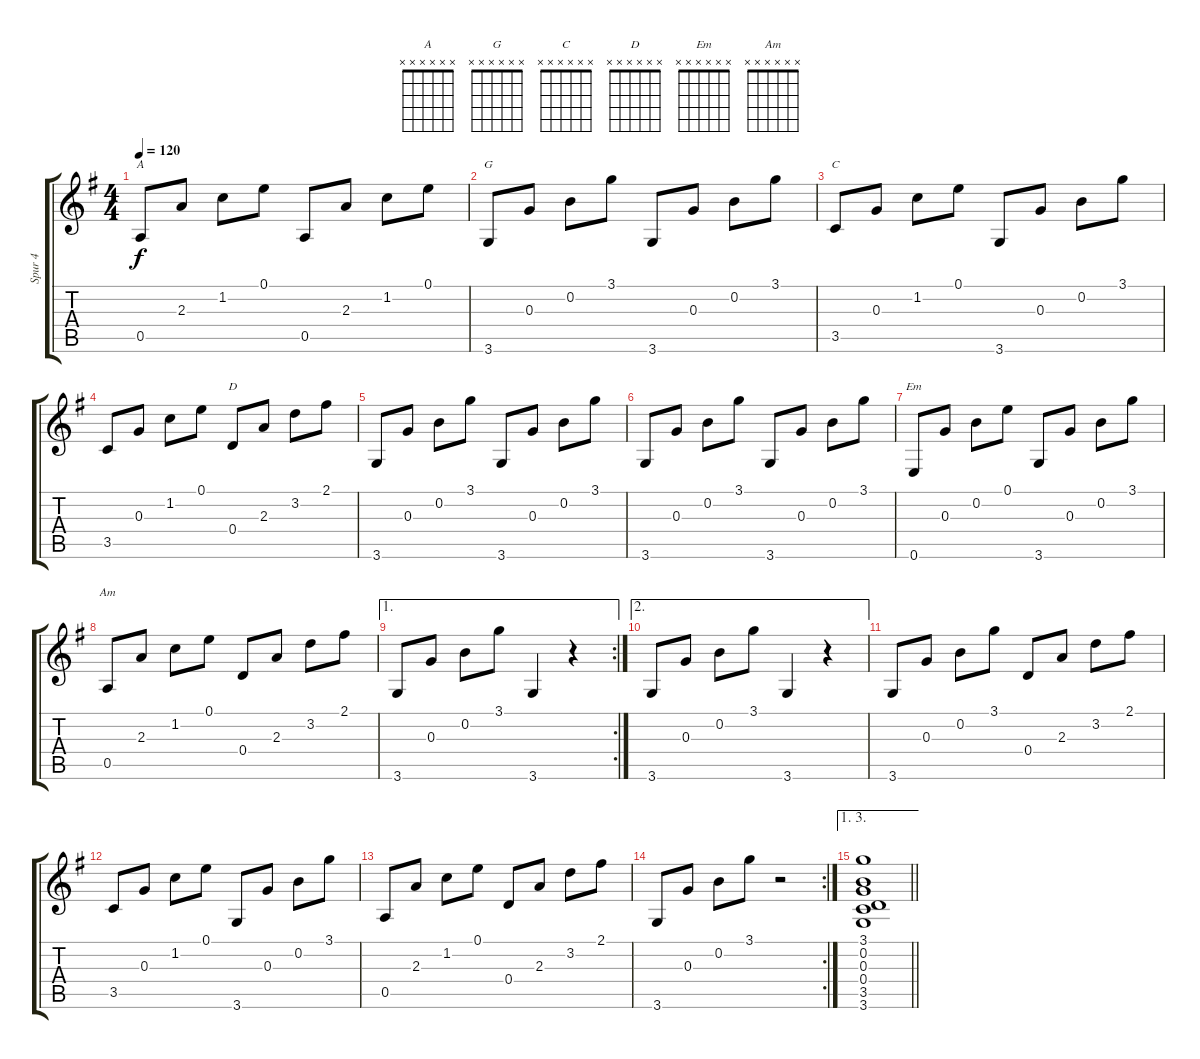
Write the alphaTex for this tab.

\track ("Spur 4" "Spur 4") {instrument acousticguitarsteel}
\staff {score tabs}
\tuning (E4 B3 G3 D3 A2 E2) {hide}
\chord ("A" x x x x x x)
\chord ("G" x x x x x x)
\chord ("C" x x x x x x)
\chord ("D" x x x x x x)
\chord ("Em" x x x x x x)
\chord ("Am" x x x x x x)
\ts (4 4)
\tempo 120
\clef g2
\ks g
0.5.8{ch "A" dy f} 2.3.8 1.2.8 0.1.8 0.5.8 2.3.8 1.2.8 0.1.8 |
3.6.8{ch "G"} 0.3.8 0.2.8 3.1.8 3.6.8 0.3.8 0.2.8 3.1.8 |
3.5.8{ch "C"} 0.3.8 1.2.8 0.1.8 3.6.8 0.3.8 0.2.8 3.1.8 |
3.5.8 0.3.8 1.2.8 0.1.8 0.4.8{ch "D"} 2.3.8 3.2.8 2.1.8 |
3.6.8 0.3.8 0.2.8 3.1.8 3.6.8 0.3.8 0.2.8 3.1.8 |
3.6.8 0.3.8 0.2.8 3.1.8 3.6.8 0.3.8 0.2.8 3.1.8 |
0.6.8{ch "Em"} 0.3.8 0.2.8 0.1.8 3.6.8 0.3.8 0.2.8 3.1.8 |
0.5.8{ch "Am"} 2.3.8 1.2.8 0.1.8 0.4.8 2.3.8 3.2.8 2.1.8 |
\ae 1
\rc 2
3.6.8 0.3.8 0.2.8 3.1.8 3.6.4 r.4 |
\ae 2
3.6.8 0.3.8 0.2.8 3.1.8 3.6.4 r.4 |
3.6.8 0.3.8 0.2.8 3.1.8 0.4.8 2.3.8 3.2.8 2.1.8 |
3.5.8 0.3.8 1.2.8 0.1.8 3.6.8 0.3.8 0.2.8 3.1.8 |
0.5.8 2.3.8 1.2.8 0.1.8 0.4.8 2.3.8 3.2.8 2.1.8 |
\rc 2
3.6.8 0.3.8 0.2.8 3.1.8 r.2 |
\ae (1 3)
\barLineRight lightlight
(3.1 0.2 0.3 0.4 3.5 3.6).1
